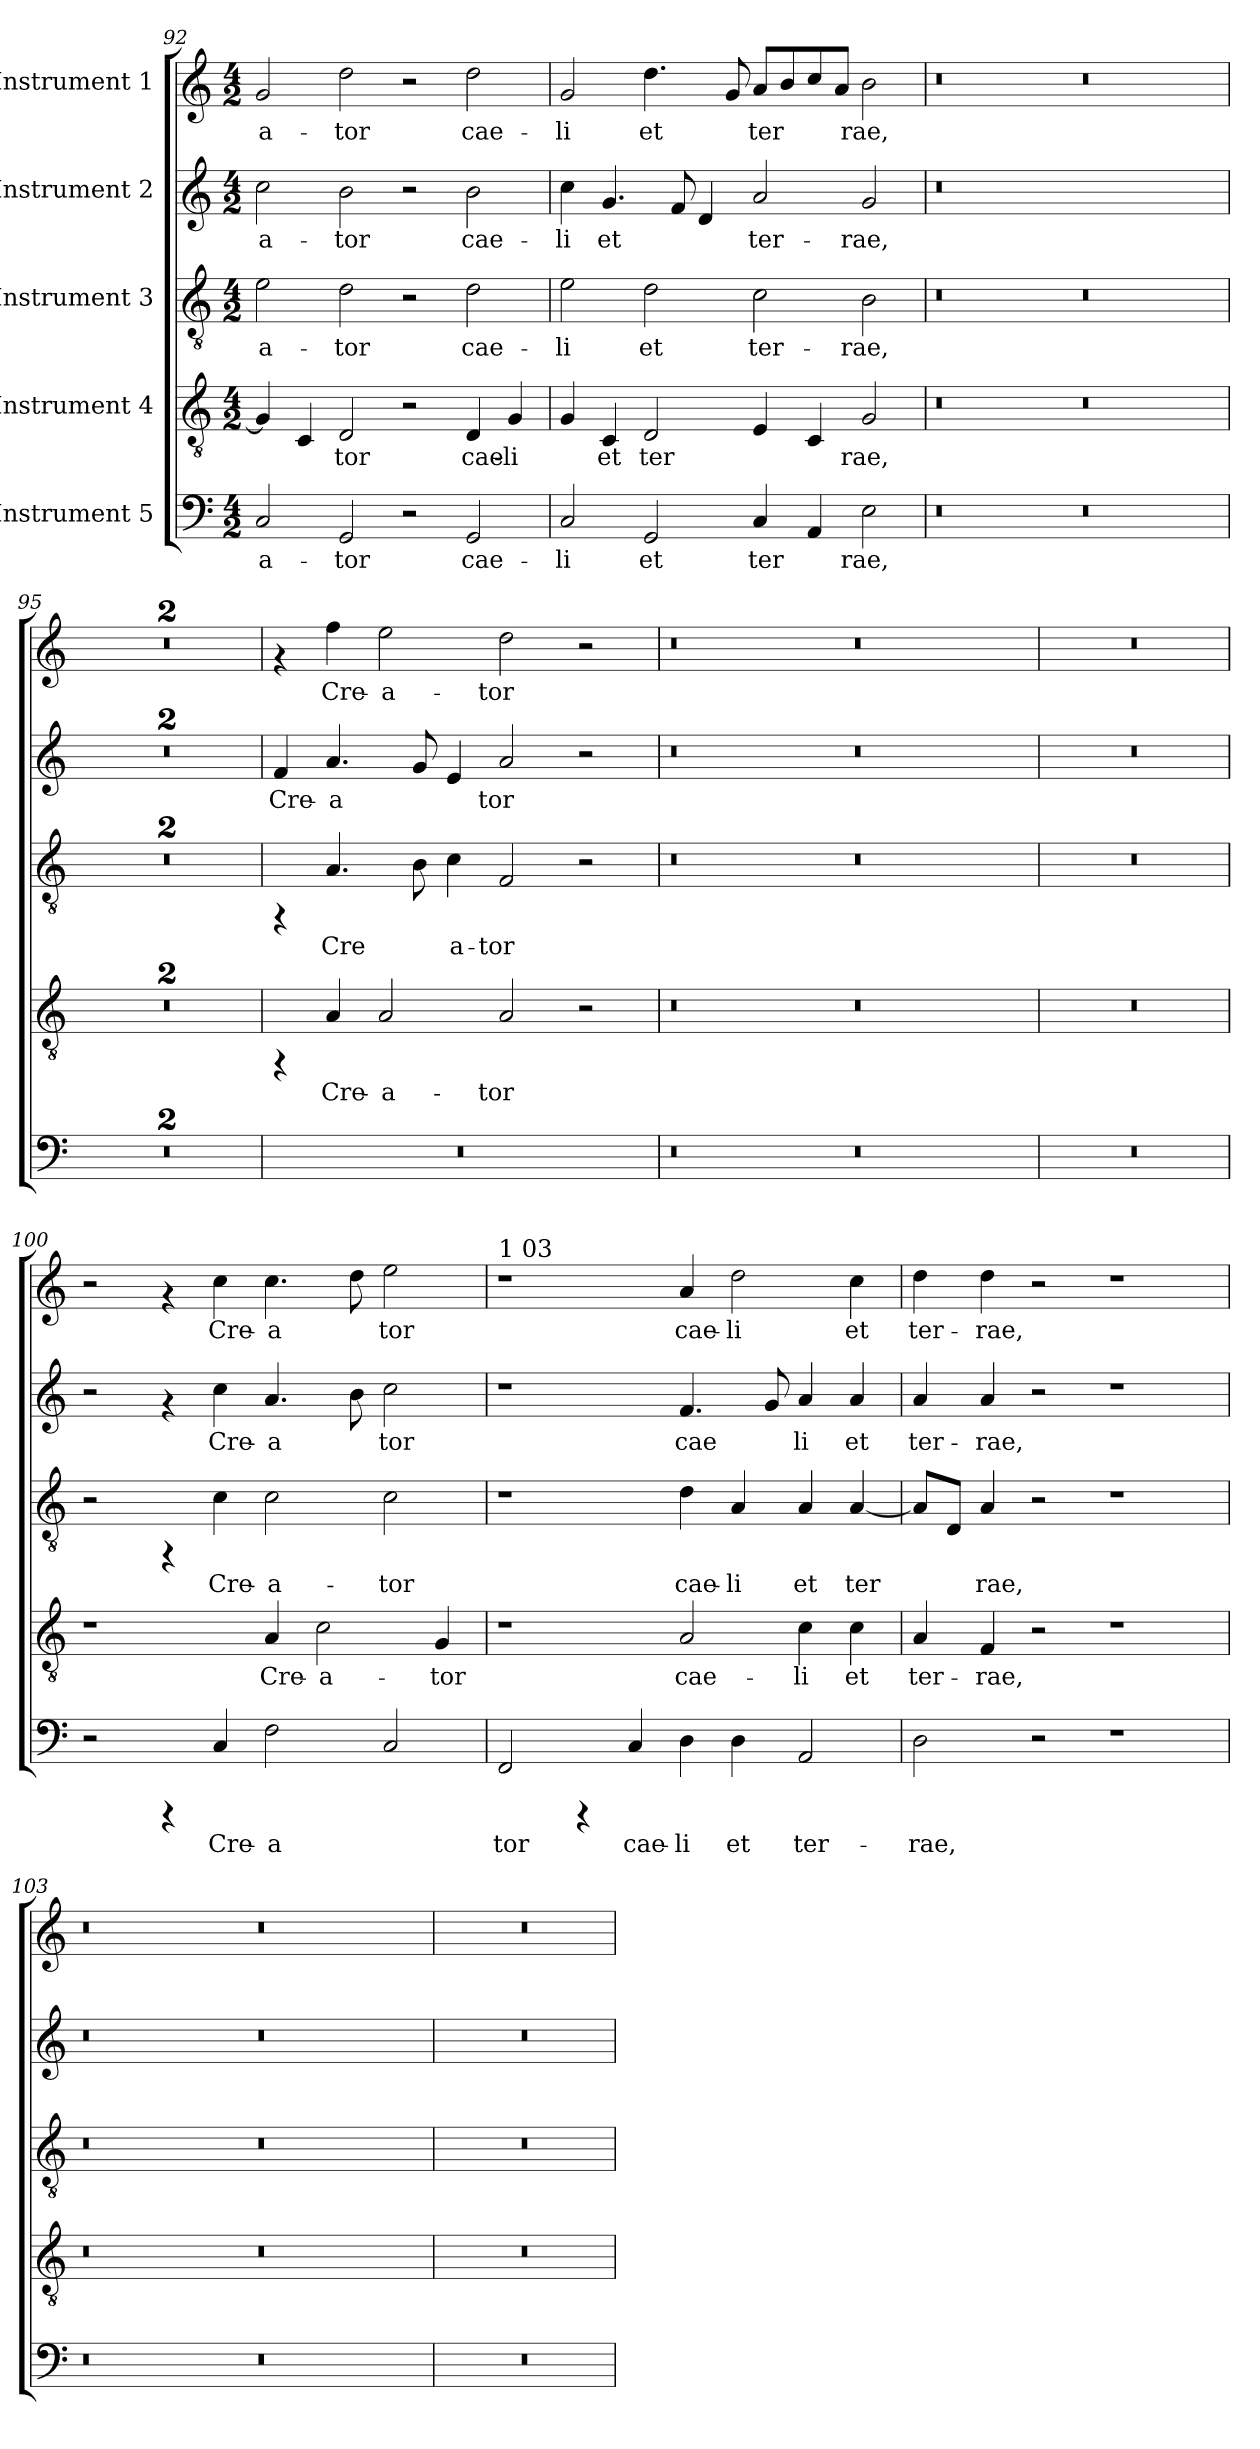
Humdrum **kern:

**kern	**text	**kern	**text	**kern	**text	**kern	**text	**kern	**text
*part5	*part5	*part4	*part4	*part3	*part3	*part2	*part2	*part1	*part1
*staff5	*staff5	*staff4	*staff4	*staff3	*staff3	*staff2	*staff2	*staff1	*staff1
*I"Instrument 5	*	*I"Instrument 4	*	*I"Instrument 3	*	*I"Instrument 2	*	*I"Instrument 1	*
*clefF4	*	*clefGv2	*	*clefGv2	*	*clefG2	*	*clefG2	*
*k[]	*	*k[]	*	*k[]	*	*k[]	*	*k[]	*
*C:	*	*C:	*	*C:	*	*C:	*	*C:	*
*M4/2	*	*M4/2	*	*M4/2	*	*M4/2	*	*M4/2	*
=92	=92	=92	=92	=92	=92	=92	=92	=92	=92
!	!LO:LY:b:cj	!	!LO:LY:b:cj	!	!LO:LY:b:cj	!	!LO:LY:b:cj	!	!LO:LY:b:cj
2C/	-a-	4G/]	--	2e\	-a-	2cc\	-a-	2g/	-a-
!	!	!	!LO:LY:b:cj	!	!	!	!	!	!
.	.	4C/	--	.	.	.	.	.	.
!	!LO:LY:b:cj	!	!LO:LY:b:cj	!	!LO:LY:b:cj	!	!LO:LY:b:cj	!	!LO:LY:b:cj
2GG/	-tor	2D/	-tor	2d\	-tor	2b\	-tor	2dd\	-tor
2r	.	2r	.	2r	.	2r	.	2r	.
!	!LO:LY:b:cj	!	!LO:LY:b:cj	!	!LO:LY:b:cj	!	!LO:LY:b:cj	!	!LO:LY:b:cj
2GG/	cae-	4D/	cae-	2d\	cae-	2b\	cae-	2dd\	cae-
!	!	!	!LO:LY:b:cj	!	!	!	!	!	!
.	.	4G/	-li	.	.	.	.	.	.
!!LO:PB:g=z
=93	=93	=93	=93	=93	=93	=93	=93	=93	=93
!	!LO:LY:b:cj	!	!LO:LY:b:cj	!	!LO:LY:b:cj	!	!LO:LY:b:cj	!	!LO:LY:b:cj
2C/	-li	4G/	.	2e\	-li	4cc\	-li	2g/	-li
!	!	!	!LO:LY:b:cj	!	!	!	!LO:LY:b:cj	!	!
.	.	4C/	et	.	.	4.g/	et	.	.
!	!LO:LY:b:cj	!	!LO:LY:b:cj	!	!LO:LY:b:cj	!	!	!	!LO:LY:b:cj
2GG/	et	2D/	ter-	2d\	et	.	.	4.dd\	et
!	!	!	!	!	!	!	!LO:LY:b:cj	!	!
.	.	.	.	.	.	8f/	.	.	.
!	!	!	!	!	!	!	!LO:LY:b:cj	!	!
.	.	.	.	.	.	4d/	.	.	.
!	!	!	!	!	!	!	!	!	!LO:LY:b:cj
.	.	.	.	.	.	.	.	8g/	.
!	!LO:LY:b:cj	!	!LO:LY:b:cj	!	!LO:LY:b:cj	!	!LO:LY:b:cj	!	!LO:LY:b:cj
4C/	ter-	4E/	--	2c\	ter-	2a/	ter-	8a/L	ter-
!	!	!	!	!	!	!	!	!	!LO:LY:b:cj
.	.	.	.	.	.	.	.	8b/	--
!	!LO:LY:b:cj	!	!LO:LY:b:cj	!	!	!	!	!	!LO:LY:b:cj
4AA/	--	4C/	--	.	.	.	.	8cc/	--
!	!	!	!	!	!	!	!	!	!LO:LY:b:cj
.	.	.	.	.	.	.	.	8a/J	--
!	!LO:LY:b:cj	!	!LO:LY:b:cj	!	!LO:LY:b:cj	!	!LO:LY:b:cj	!	!LO:LY:b:cj
2E\	-rae,	2G/	-rae,	2B\	-rae,	2g/	-rae,	2b\	-rae,
=94	=94	=94	=94	=94	=94	=94	=94	=94	=94
0r	.	0r	.	0r	.	0r	.	0r	.
0r	.	0r	.	0r	.	0ryy	.	0r	.
=95	=95	=95	=95	=95	=95	=95	=95	=95	=95
0r	.	0r	.	0r	.	0r	.	0r	.
=96	=96	=96	=96	=96	=96	=96	=96	=96	=96
0r	.	0r	.	0r	.	0r	.	0r	.
=97	=97	=97	=97	=97	=97	=97	=97	=97	=97
!	!	!	!	!	!	!	!LO:LY:b:cj	!	!
0r	.	4rFF	.	4rFF	.	4f/	Cre-	4rf	.
!	!	!	!LO:LY:b:cj	!	!LO:LY:b:cj	!	!LO:LY:b:cj	!	!LO:LY:b:cj
.	.	4A/	Cre-	4.A/	Cre-	4.a/	-a-	4ff\	Cre-
!	!	!	!LO:LY:b:cj	!	!	!	!	!	!LO:LY:b:cj
.	.	2A/	-a-	.	.	.	.	2ee\	-a-
!	!	!	!	!	!LO:LY:b:cj	!	!LO:LY:b:cj	!	!
.	.	.	.	8B\	--	8g/	--	.	.
!	!	!	!	!	!LO:LY:b:cj	!	!LO:LY:b:cj	!	!
.	.	.	.	4c\	-a-	4e/	--	.	.
!	!	!	!LO:LY:b:cj	!	!LO:LY:b:cj	!	!LO:LY:b:cj	!	!LO:LY:b:cj
.	.	2A/	-tor	2F/	-tor	2a/	-tor	2dd\	-tor
.	.	2r	.	2r	.	2r	.	2r	.
=98	=98	=98	=98	=98	=98	=98	=98	=98	=98
0r	.	0r	.	0r	.	0r	.	0r	.
0r	.	0r	.	0r	.	0r	.	0r	.
=99	=99	=99	=99	=99	=99	=99	=99	=99	=99
0r	.	0r	.	0r	.	0r	.	0r	.
=100	=100	=100	=100	=100	=100	=100	=100	=100	=100
2r	.	1r	.	2r	.	2r	.	2r	.
4rCCC	.	.	.	4rFF	.	4rf	.	4rf	.
!	!LO:LY:b:cj	!	!	!	!LO:LY:b:cj	!	!LO:LY:b:cj	!	!LO:LY:b:cj
4C/	Cre-	.	.	4c\	Cre-	4cc\	Cre-	4cc\	Cre-
!	!LO:LY:b:cj	!	!LO:LY:b:cj	!	!LO:LY:b:cj	!	!LO:LY:b:cj	!	!LO:LY:b:cj
2F\	-a-	4A/	Cre-	2c\	-a-	4.a/	-a-	4.cc\	-a-
!	!	!	!LO:LY:b:cj	!	!	!	!	!	!
.	.	2c\	-a-	.	.	.	.	.	.
!	!	!	!	!	!	!	!LO:LY:b:cj	!	!LO:LY:b:cj
.	.	.	.	.	.	8b\	--	8dd\	--
!	!LO:LY:b:cj	!	!	!	!LO:LY:b:cj	!	!LO:LY:b:cj	!	!LO:LY:b:cj
2C/	--	.	.	2c\	-tor	2cc\	-tor	2ee\	-tor
!	!	!	!LO:LY:b:cj	!	!	!	!	!	!
.	.	4G/	-tor	.	.	.	.	.	.
!!LO:LB:g=z
=101	=101	=101	=101	=101	=101	=101	=101	=101	=101
!	!	!	!	!	!	!	!	!LO:TX:a:t=1 03	!
!	!LO:LY:b:cj	!	!	!	!	!	!	!	!
2FF/	-tor	1r	.	1r	.	1r	.	1r	.
4rCCC	.	.	.	.	.	.	.	.	.
!	!LO:LY:b:cj	!	!	!	!	!	!	!	!
4C/	cae-	.	.	.	.	.	.	.	.
!	!LO:LY:b:cj	!	!LO:LY:b:cj	!	!LO:LY:b:cj	!	!LO:LY:b:cj	!	!LO:LY:b:cj
4D\	-li	2A/	cae-	4d\	cae-	4.f/	cae-	4a/	cae-
!	!LO:LY:b:cj	!	!	!	!LO:LY:b:cj	!	!	!	!LO:LY:b:cj
4D\	et	.	.	4A/	-li	.	.	2dd\	-li
!	!	!	!	!	!	!	!LO:LY:b:cj	!	!
.	.	.	.	.	.	8g/	--	.	.
!	!LO:LY:b:cj	!	!LO:LY:b:cj	!	!LO:LY:b:cj	!	!LO:LY:b:cj	!	!
2AA/	ter-	4c\	-li	4A/	et	4a/	-li	.	.
!	!	!	!LO:LY:b:cj	!	!LO:LY:b:cj	!	!LO:LY:b:cj	!	!LO:LY:b:cj
.	.	4c\	et	[<4A/	ter-	4a/	et	4cc\	et
=102	=102	=102	=102	=102	=102	=102	=102	=102	=102
!	!LO:LY:b:cj	!	!LO:LY:b:cj	!	!LO:LY:b:cj	!	!LO:LY:b:cj	!	!LO:LY:b:cj
2D\	-rae,	4A/	ter-	8A/L]	--	4a/	ter-	4dd\	ter-
!	!	!	!	!	!LO:LY:b:cj	!	!	!	!
.	.	.	.	8D/J	--	.	.	.	.
!	!	!	!LO:LY:b:cj	!	!LO:LY:b:cj	!	!LO:LY:b:cj	!	!LO:LY:b:cj
.	.	4F/	-rae,	4A/	-rae,	4a/	-rae,	4dd\	-rae,
2r	.	2r	.	2r	.	2r	.	2r	.
1r	.	1r	.	1r	.	1r	.	1r	.
=103	=103	=103	=103	=103	=103	=103	=103	=103	=103
0r	.	0r	.	0r	.	0r	.	0r	.
0r	.	0r	.	0r	.	0r	.	0r	.
=104	=104	=104	=104	=104	=104	=104	=104	=104	=104
0r	.	0r	.	0r	.	0r	.	0r	.
=	=	=	=	=	=	=	=	=	=
*-	*-	*-	*-	*-	*-	*-	*-	*-	*-
